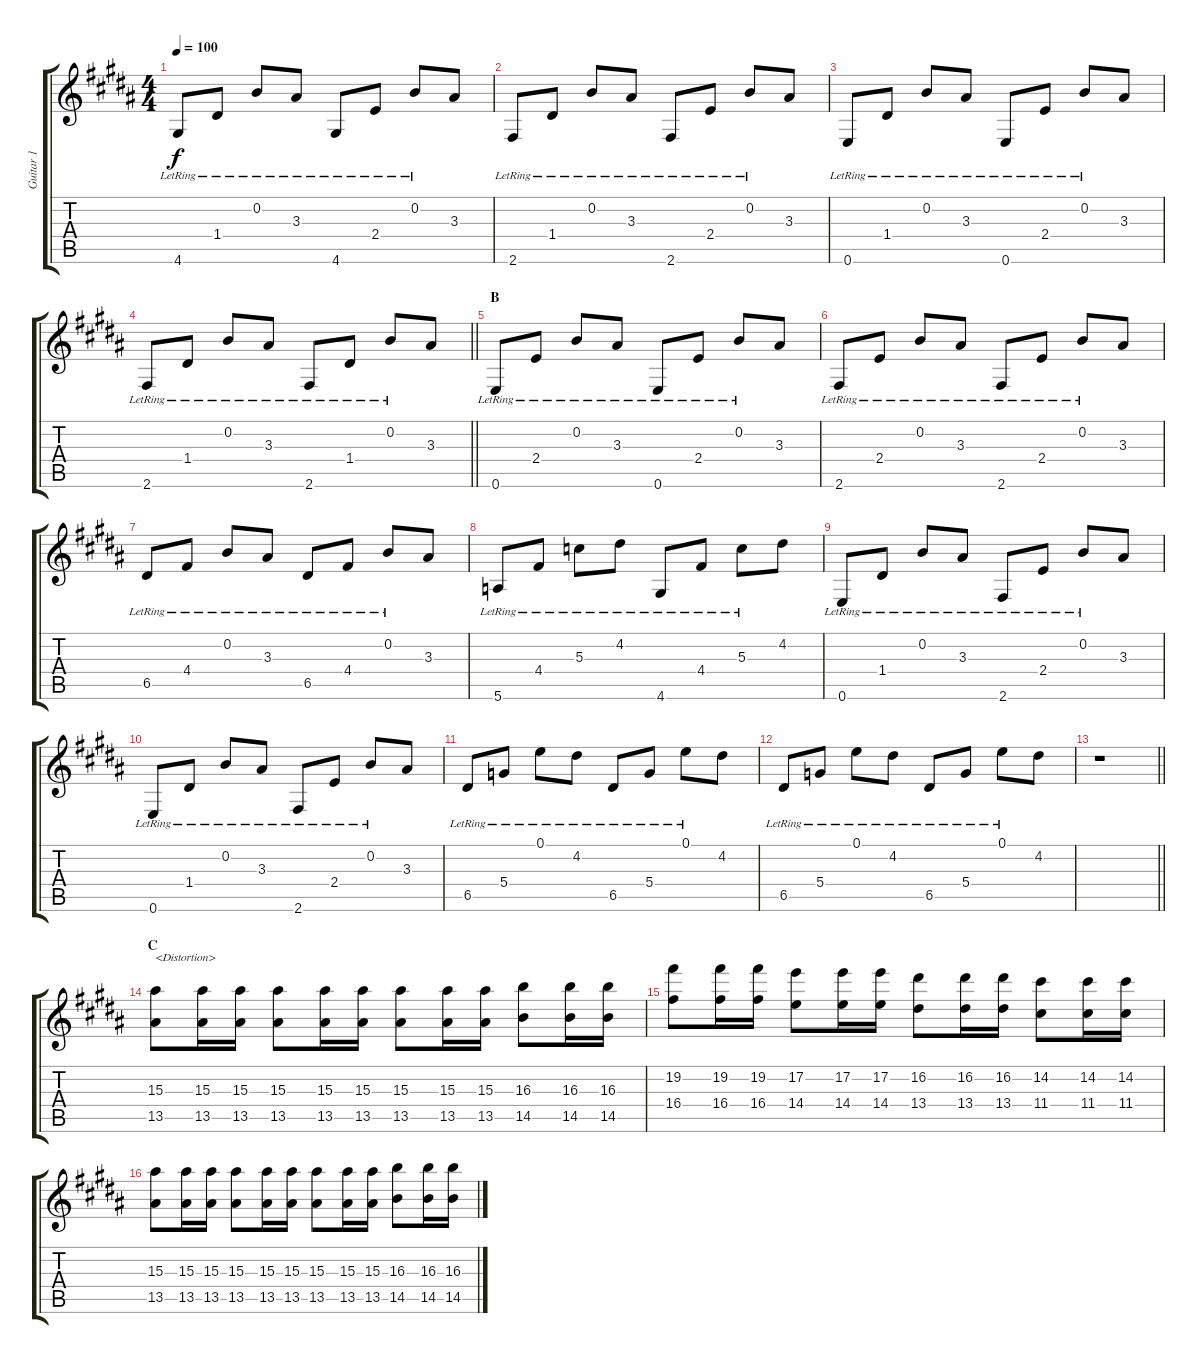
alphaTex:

\track ("Guitar 1" "Guitar 1") {instrument distortionguitar}
\staff {score tabs}
\tuning (E4 B3 G3 D3 A2 E2) {hide}
\ts (4 4)
\tempo 100
\clef g2
\ks b
4.6{lr}.8{dy f} 1.4{lr}.8 0.2{lr}.8 3.3{lr}.8 4.6{lr}.8 2.4{lr}.8 0.2{lr}.8 3.3.8 |
2.6{lr}.8 1.4{lr}.8 0.2{lr}.8 3.3{lr}.8 2.6{lr}.8 2.4{lr}.8 0.2{lr}.8 3.3.8 |
0.6{lr}.8 1.4{lr}.8 0.2{lr}.8 3.3{lr}.8 0.6{lr}.8 2.4{lr}.8 0.2{lr}.8 3.3.8 |
\barLineRight lightlight
2.6{lr}.8 1.4{lr}.8 0.2{lr}.8 3.3{lr}.8 2.6{lr}.8 1.4{lr}.8 0.2{lr}.8 3.3.8 |
\section ("" "B")
0.6{lr}.8 2.4{lr}.8 0.2{lr}.8 3.3{lr}.8 0.6{lr}.8 2.4{lr}.8 0.2{lr}.8 3.3.8 |
2.6{lr}.8 2.4{lr}.8 0.2{lr}.8 3.3{lr}.8 2.6{lr}.8 2.4{lr}.8 0.2{lr}.8 3.3.8 |
6.5{lr}.8 4.4{lr}.8 0.2{lr}.8 3.3{lr}.8 6.5{lr}.8 4.4{lr}.8 0.2{lr}.8 3.3.8 |
5.6{lr}.8 4.4{lr}.8 5.3{lr}.8 4.2{lr}.8 4.6{lr}.8 4.4{lr}.8 5.3{lr}.8 4.2.8 |
0.6{lr}.8 1.4{lr}.8 0.2{lr}.8 3.3{lr}.8 2.6{lr}.8 2.4{lr}.8 0.2{lr}.8 3.3.8 |
0.6{lr}.8 1.4{lr}.8 0.2{lr}.8 3.3{lr}.8 2.6{lr}.8 2.4{lr}.8 0.2{lr}.8 3.3.8 |
6.5{lr}.8 5.4{lr}.8 0.1{lr}.8 4.2{lr}.8 6.5{lr}.8 5.4{lr}.8 0.1{lr}.8 4.2.8 |
6.5{lr}.8 5.4{lr}.8 0.1{lr}.8 4.2{lr}.8 6.5{lr}.8 5.4{lr}.8 0.1{lr}.8 4.2.8 |
\barLineRight lightlight
r.1 |
\section ("" "C")
(15.3 13.5).8{txt "<Distortion>" instrument distortionguitar} (15.3 13.5).16 (15.3 13.5).16 (15.3 13.5).8 (15.3 13.5).16 (15.3 13.5).16 (15.3 13.5).8 (15.3 13.5).16 (15.3 13.5).16 (16.3 14.5).8 (16.3 14.5).16 (16.3 14.5).16 |
(19.2 16.4).8 (19.2 16.4).16 (19.2 16.4).16 (17.2 14.4).8 (17.2 14.4).16 (17.2 14.4).16 (16.2 13.4).8 (16.2 13.4).16 (16.2 13.4).16 (14.2 11.4).8 (14.2 11.4).16 (14.2 11.4).16 |
(15.3 13.5).8 (15.3 13.5).16 (15.3 13.5).16 (15.3 13.5).8 (15.3 13.5).16 (15.3 13.5).16 (15.3 13.5).8 (15.3 13.5).16 (15.3 13.5).16 (16.3 14.5).8 (16.3 14.5).16 (16.3 14.5).16
